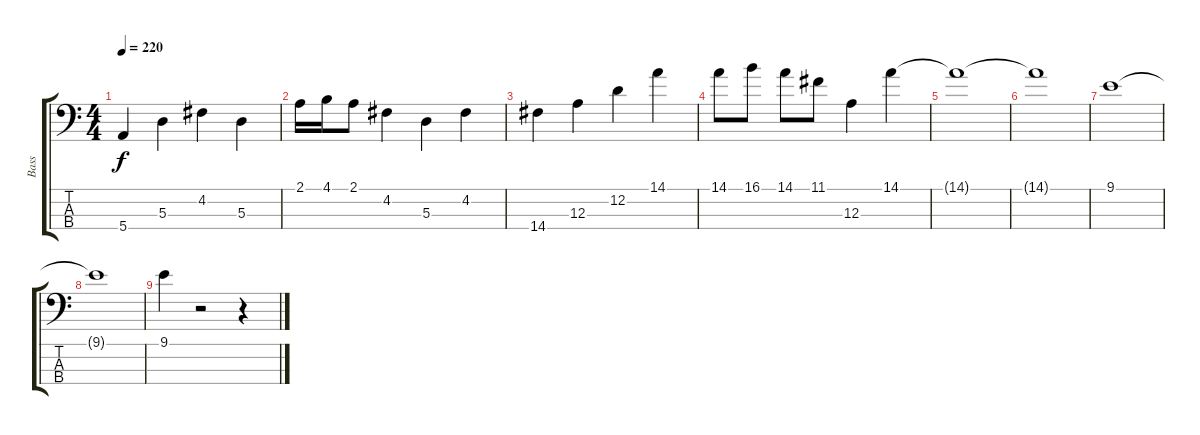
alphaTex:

\track ("Bass" "Bass") {instrument electricbassfinger}
\staff {score tabs}
\tuning (G2 D2 A1 E1) {hide}
\ts (4 4)
\tempo 220
\clef f4
\ks c
5.4.4{dy f} 5.3.4 4.2.4 5.3.4 |
2.1.16 4.1.16 2.1.8 4.2.4 5.3.4 4.2.4 |
14.4.4 12.3.4 12.2.4 14.1.4 |
14.1.8 16.1.8 14.1.8 11.1.8 12.3.4 14.1.4 |
14.1{t}.1 |
14.1{t}.1 |
9.1.1 |
9.1{t}.1 |
9.1.4 r.2 r.4
